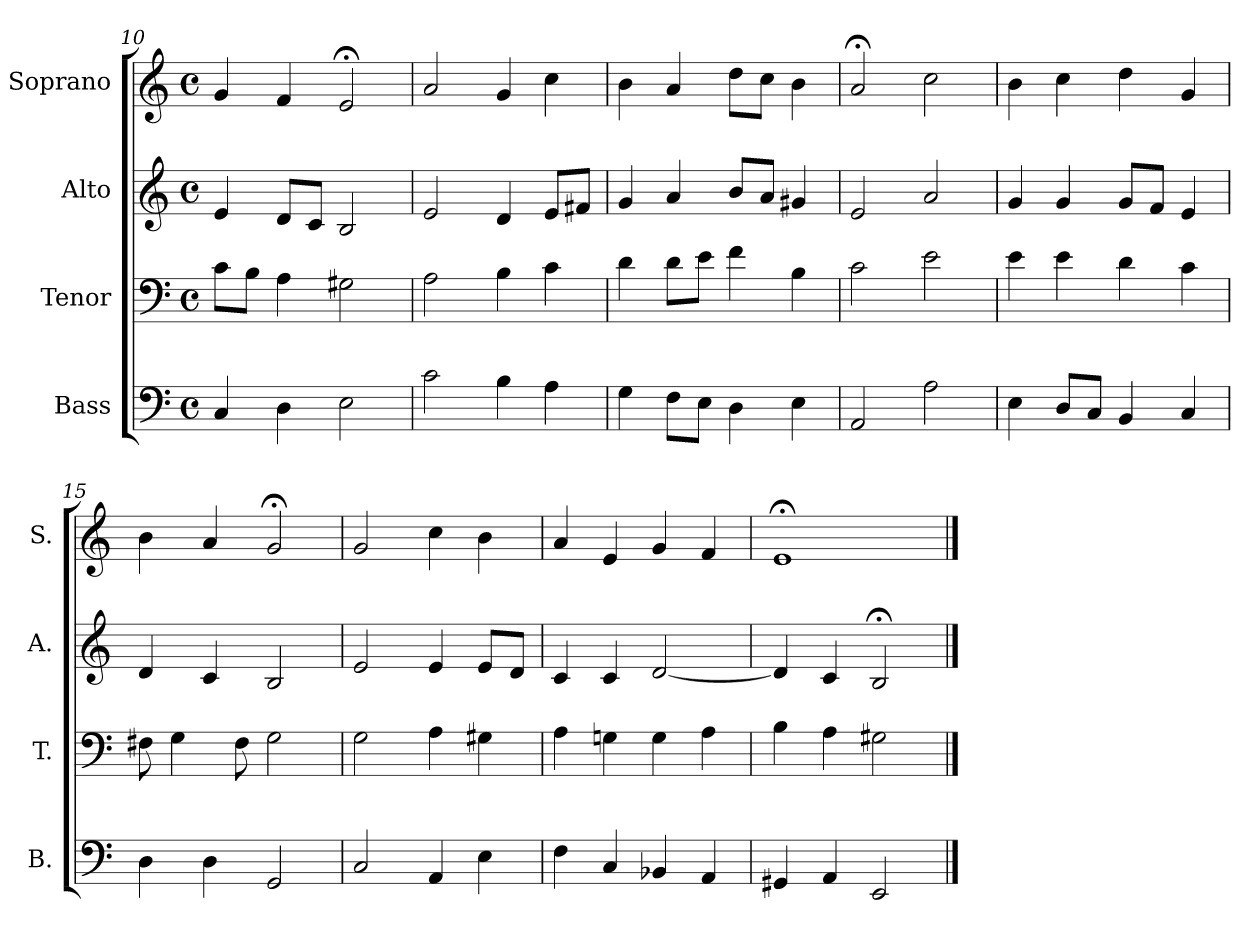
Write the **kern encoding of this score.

**kern	**kern	**kern	**kern
*part4	*part3	*part2	*part1
*staff4	*staff3	*staff2	*staff1
*I"Bass	*I"Tenor	*I"Alto	*I"Soprano
*I'B.	*I'T.	*I'A.	*I'S.
*clefF4	*clefF4	*clefG2	*clefG2
*k[]	*k[]	*k[]	*k[]
*a:	*a:	*a:	*a:
*M4/4	*M4/4	*M4/4	*M4/4
*met(c)	*met(c)	*met(c)	*met(c)
=10	=10	=10	=10
4C/	8c\L	4e/	4g/
.	8B\J	.	.
4D\	4A\	8d/L	4f/
.	.	8c/J	.
2E\	2G#X\	2B/	2e;</
!!LO:LB:g=z
=11	=11	=11	=11
2c\	2A\	2e/	2a/
4B\	4B\	4d/	4g/
4A\	4c\	8e/L	4cc\
.	.	8f#X/J	.
=12	=12	=12	=12
4G\	4d\	4g/	4b\
8F\L	8d\L	4a/	4a/
8E\J	8e\J	.	.
4D\	4f\	8b/L	8dd\L
.	.	8a/J	8cc\J
4E\	4B\	4g#X/	4b\
=13	=13	=13	=13
2AA/	2c\	2e/	2a;</
2A\	2e\	2a/	2cc\
=14	=14	=14	=14
4E\	4e\	4g/	4b\
8D/L	4e\	4g/	4cc\
8C/J	.	.	.
4BB/	4d\	8g/L	4dd\
.	.	8f/J	.
4C/	4c\	4e/	4g/
=15	=15	=15	=15
4D\	8F#X\	4d/	4b\
.	4G\	.	.
4D\	.	4c/	4a/
.	8F#\	.	.
2GG/	2G\	2B/	2g;</
!!LO:PB:g=z
=16	=16	=16	=16
2C/	2G\	2e/	2g/
4AA/	4A\	4e/	4cc\
4E\	4G#X\	8e/L	4b\
.	.	8d/J	.
=17	=17	=17	=17
4F\	4A\	4c/	4a/
4C/	4Gn\	4c/	4e/
4BB-X/	4G\	[2d/	4g/
4AA/	4A\	.	4f/
=18	=18	=18	=18
4GG#X/	4B\	4d/]	1e;<
4AA/	4A\	4c/	.
2EE/	2G#X\	2B;</	.
==	==	==	==
*-	*-	*-	*-
